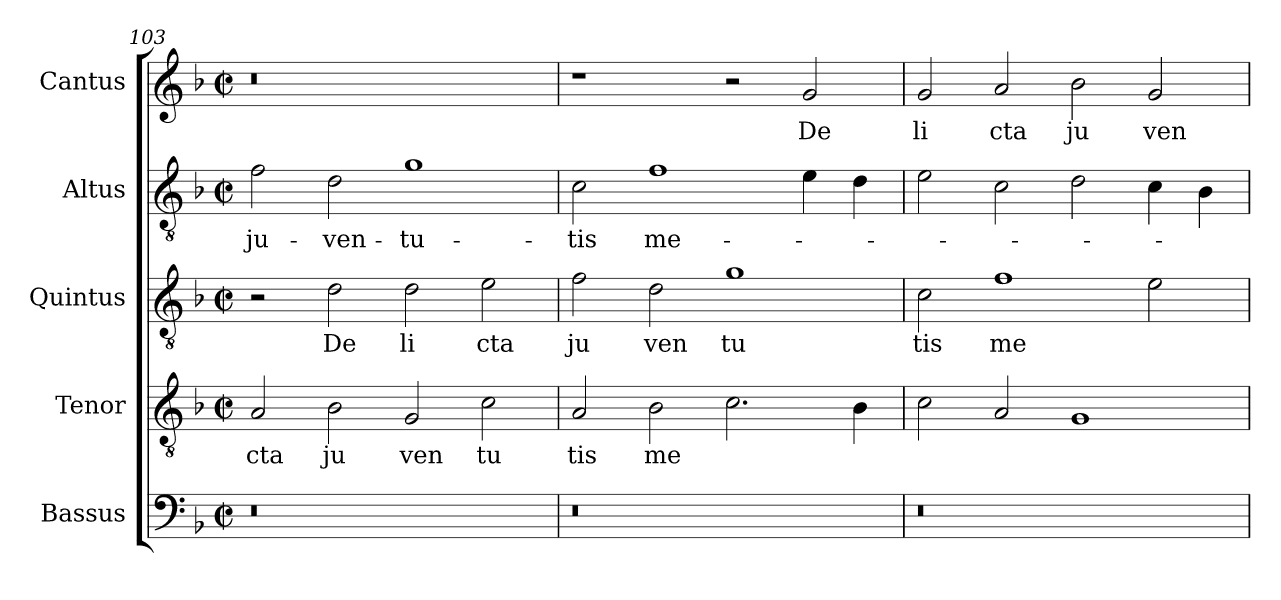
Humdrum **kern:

**kern	**kern	**text	**kern	**text	**kern	**text	**kern	**text
*part5	*part4	*part4	*part3	*part3	*part2	*part2	*part1	*part1
*staff5	*staff4	*staff4	*staff3	*staff3	*staff2	*staff2	*staff1	*staff1
*I"Bassus	*I"Tenor	*	*I"Quintus	*	*I"Altus	*	*I"Cantus	*
!!LO:LB:g=z
*clefF4	*clefGv2	*	*clefGv2	*	*clefGv2	*	*clefG2	*
*k[b-]	*k[b-]	*	*k[b-]	*	*k[b-]	*	*k[b-]	*
*F:	*F:	*	*F:	*	*F:	*	*F:	*
*M2/2	*M2/2	*	*M2/2	*	*M2/2	*	*M2/2	*
*met(c|)	*met(c|)	*	*met(c|)	*	*met(c|)	*	*met(c|)	*
=103	=103	=103	=103	=103	=103	=103	=103	=103
!	!	!LO:LY:b:cj	!	!	!	!LO:LY:b:cj	!	!
0r	2A/	cta	2r	.	2f\	ju-	0r	.
!	!	!LO:LY:b:cj	!	!LO:LY:b:cj	!	!LO:LY:b:cj	!	!
.	2B-\	ju	2d\	De	2d\	-ven-	.	.
!	!	!LO:LY:b:cj	!	!LO:LY:b:cj	!	!LO:LY:b:cj	!	!
.	2G/	ven	2d\	li	1g	-tu-	.	.
!	!	!LO:LY:b:cj	!	!LO:LY:b:cj	!	!	!	!
.	2c\	tu	2e\	cta	.	.	.	.
=104	=104	=104	=104	=104	=104	=104	=104	=104
!	!	!LO:LY:b:cj	!	!LO:LY:b:cj	!	!LO:LY:b:cj	!	!
0r	2A/	tis	2f\	ju	2c\	-tis	1r	.
!	!	!LO:LY:b	!	!LO:LY:b:cj	!	!LO:LY:b:cj	!	!
.	2B-\	me	2d\	ven	1f	me-	.	.
!	!	!	!	!LO:LY:b:cj	!	!	!	!
.	2.c\	.	1g	tu	.	.	2r	.
!	!	!	!	!	!	!	!	!LO:LY:b:cj
.	.	.	.	.	4e\	.	2g/	De
.	4B-\	.	.	.	4d\	.	.	.
=105	=105	=105	=105	=105	=105	=105	=105	=105
!	!	!	!	!LO:LY:b:cj	!	!	!	!LO:LY:b:cj
0r	2c\	.	2c\	tis	2e\	.	2g/	li
!	!	!	!	!LO:LY:b:cj	!	!	!	!LO:LY:b:cj
.	2A/	.	1f	me	2c\	.	2a/	cta
!	!	!	!	!	!	!	!	!LO:LY:b:cj
.	1G	.	.	.	2d\	.	2b-\	ju
!	!	!	!	!	!	!	!	!LO:LY:b:cj
.	.	.	2e\	.	4c\	.	2g/	ven
.	.	.	.	.	4B-\	.	.	.
=	=	=	=	=	=	=	=	=
*-	*-	*-	*-	*-	*-	*-	*-	*-
